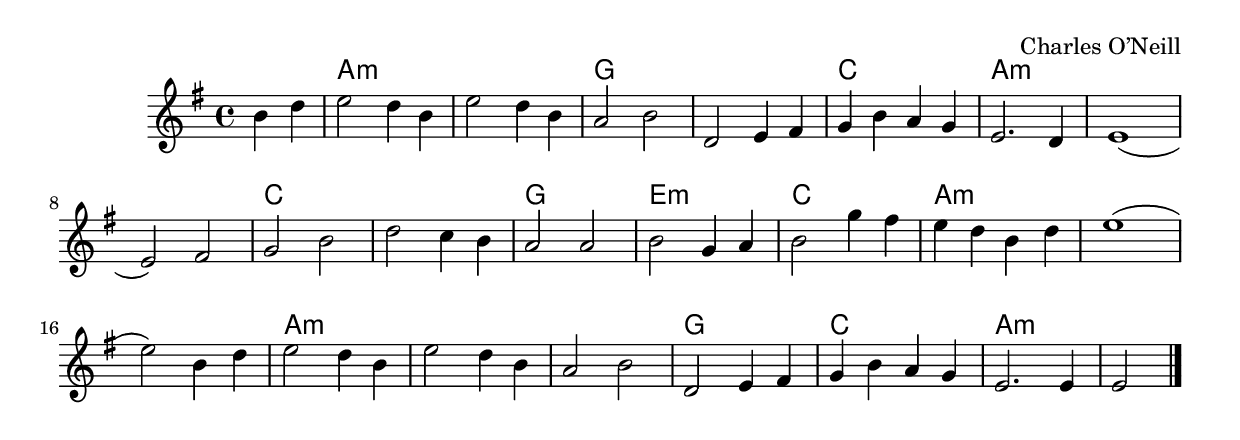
\version "2.16.0"

\header {
  %title = "The Foggy Dew"
  composer = "Charles O’Neill"
}

<<
  \chords {s2 a1*2:m g c1 a1*2:m s1 c1*2 g1 e:m c a1*3:m a:m g1 c a:m}
  \relative g'
  {
    \time 4/4
    \key g \major
    \partial 2 b4 d | 
    e2 d4 b | 
    e2 d4 b |
    a2 b | 
    d, e4 fis | 
    g b a g |
    e2. d4 | 
    e1( | 
    e2) \bar ":|"
    \partial 2 fis | 
    g b | 
    d c4 b |
    a2 a | 
    b g4 a | 
    b2 g'4 fis |
    e d b d | 
    e1( | 
    e2) b4 d |
    e2 d4 b | 
    e2 d4 b | 
    a2 b |
    d, e4 fis | 
    g b a g | 
    e2. e4 |
    e2 \bar "|."
  }
>>
